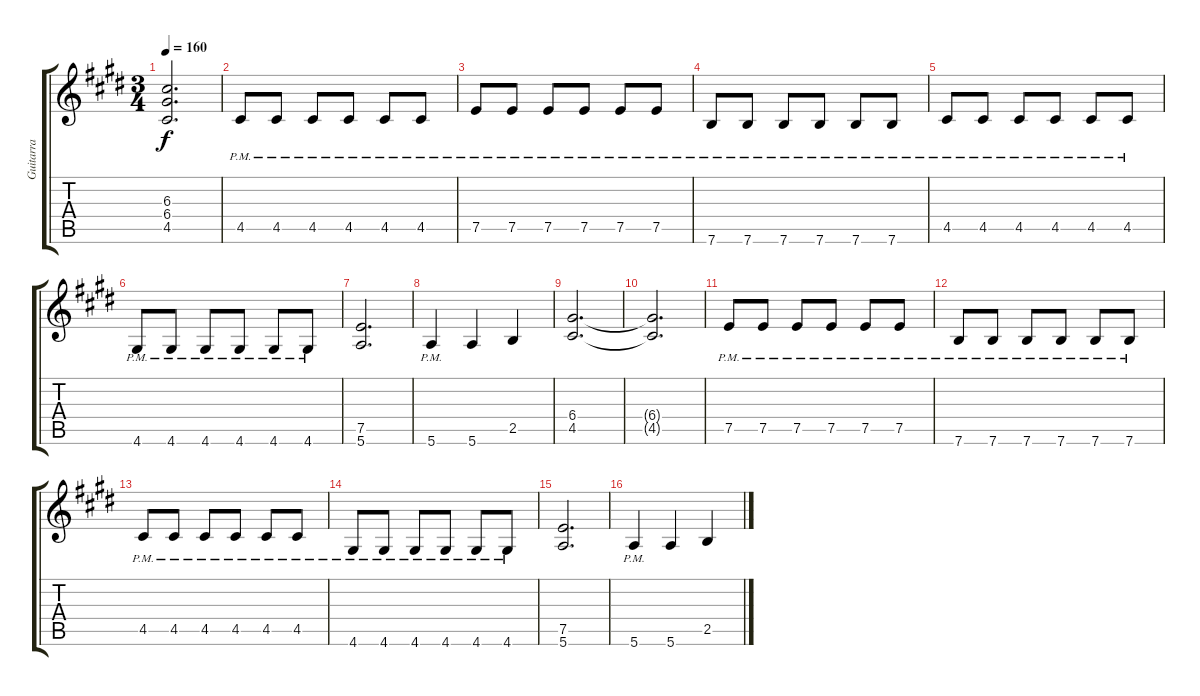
\track ("Guitarra" "Guitarra") {instrument distortionguitar}
\staff {score tabs}
\tuning (E4 B3 G3 D3 A2 E2) {hide}
\ts (3 4)
\tempo 160
\clef g2
\ks c#minor
(6.3{t} 6.4{t} 4.5{t}).2{d dy f} |
4.5{pm}.8 4.5{pm}.8 4.5{pm}.8 4.5{pm}.8 4.5{pm}.8 4.5{pm}.8 |
7.5{pm}.8 7.5{pm}.8 7.5{pm}.8 7.5{pm}.8 7.5{pm}.8 7.5{pm}.8 |
7.6{pm}.8 7.6{pm}.8 7.6{pm}.8 7.6{pm}.8 7.6{pm}.8 7.6{pm}.8 |
4.5{pm}.8 4.5{pm}.8 4.5{pm}.8 4.5{pm}.8 4.5{pm}.8 4.5{pm}.8 |
4.6{pm}.8 4.6{pm}.8 4.6{pm}.8 4.6{pm}.8 4.6{pm}.8 4.6{pm}.8 |
(7.5 5.6).2{d} |
5.6{pm}.4 5.6.4 2.5.4 |
(6.4 4.5).2{d} |
(6.4{t} 4.5{t}).2{d} |
7.5{pm}.8 7.5{pm}.8 7.5{pm}.8 7.5{pm}.8 7.5{pm}.8 7.5{pm}.8 |
7.6{pm}.8 7.6{pm}.8 7.6{pm}.8 7.6{pm}.8 7.6{pm}.8 7.6{pm}.8 |
4.5{pm}.8 4.5{pm}.8 4.5{pm}.8 4.5{pm}.8 4.5{pm}.8 4.5{pm}.8 |
4.6{pm}.8 4.6{pm}.8 4.6{pm}.8 4.6{pm}.8 4.6{pm}.8 4.6{pm}.8 |
(7.5 5.6).2{d} |
5.6{pm}.4 5.6.4 2.5.4
